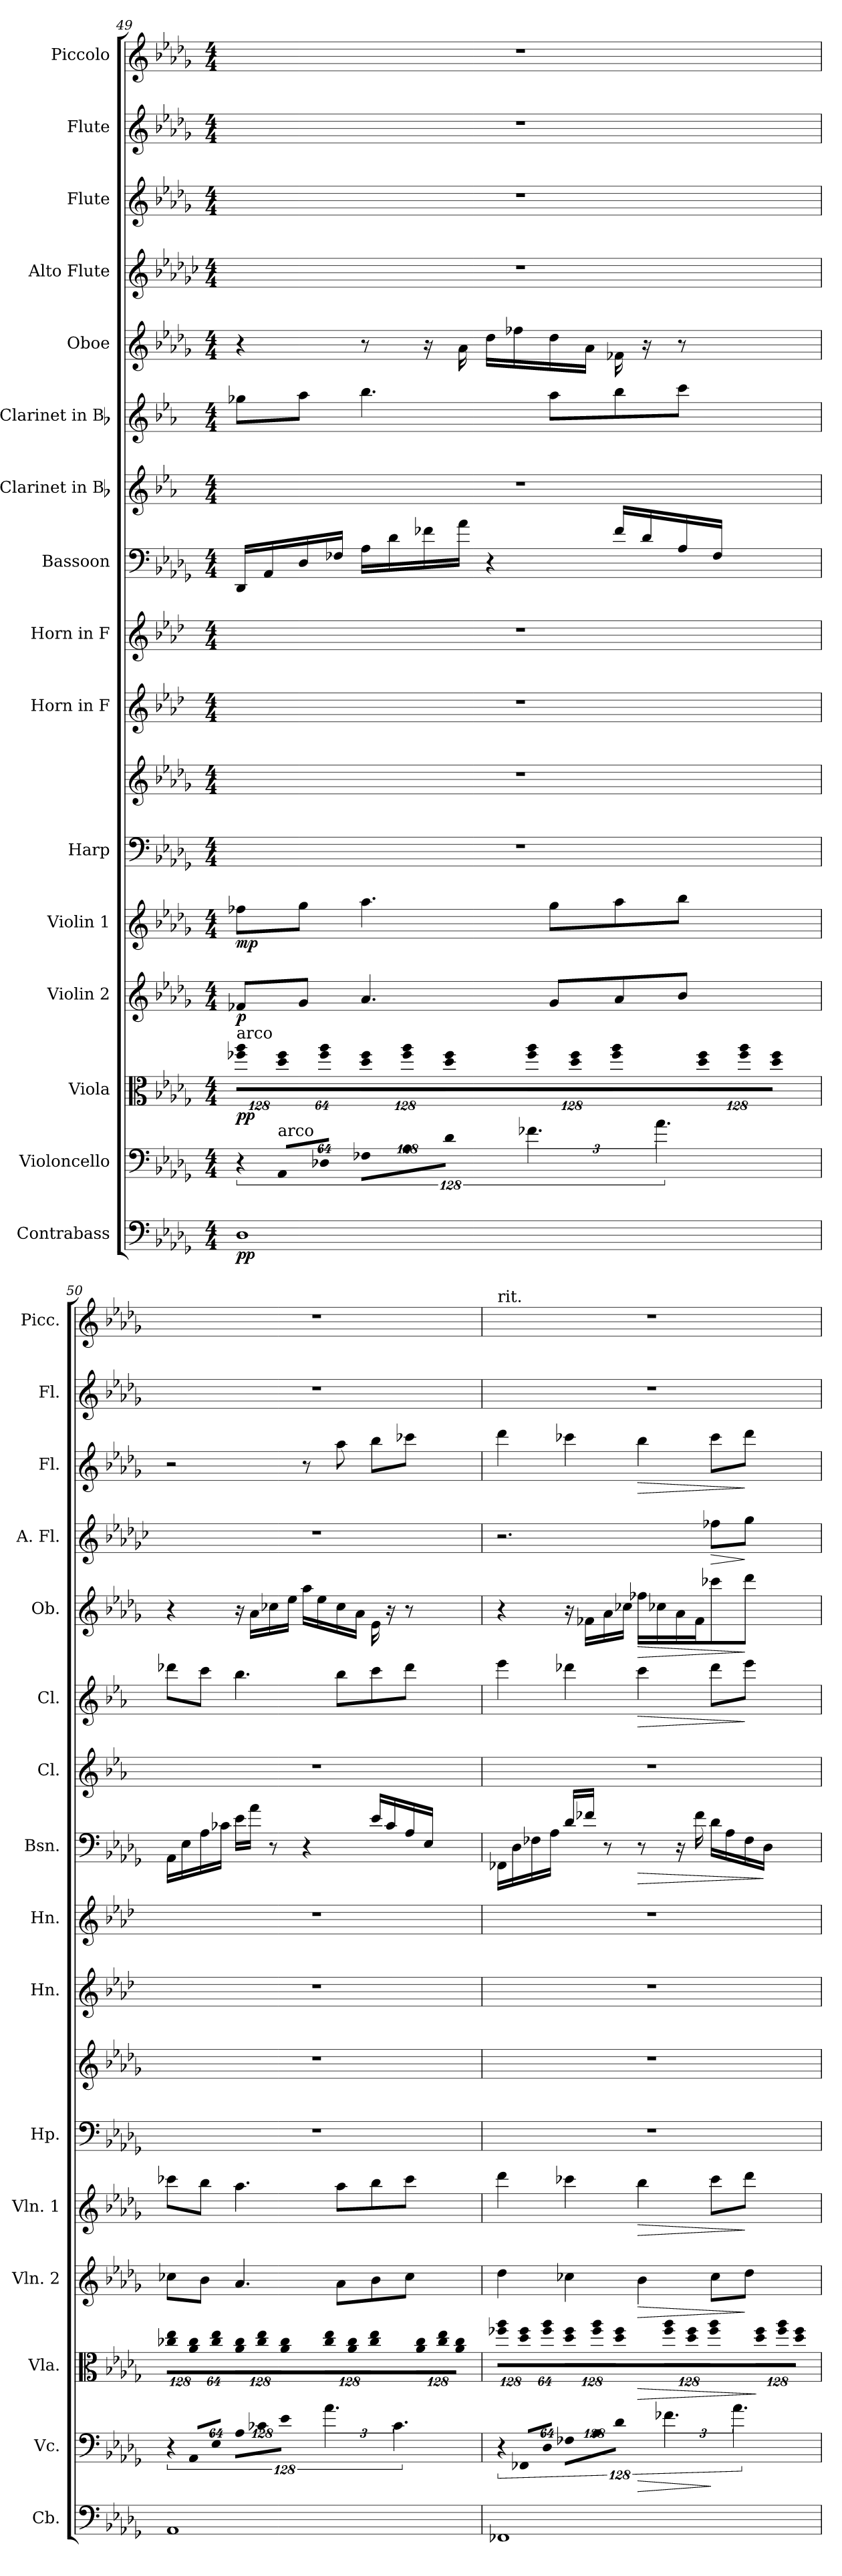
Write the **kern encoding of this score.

**kern	**dynam	**kern	**dynam	**kern	**dynam	**kern	**dynam	**kern	**dynam	**kern	**kern	**kern	**kern	**kern	**dynam	**kern	**kern	**dynam	**kern	**dynam	**kern	**dynam	**kern	**dynam	**kern	**kern
*part16	*part16	*part15	*part15	*part14	*part14	*part13	*part13	*part12	*part12	*part11	*part11	*part10	*part9	*part8	*part8	*part7	*part6	*part6	*part5	*part5	*part4	*part4	*part3	*part3	*part2	*part1
*staff17	*staff17	*staff16	*staff16	*staff15	*staff15	*staff14	*staff14	*staff13	*staff13	*staff12	*staff11	*staff10	*staff9	*staff8	*staff8	*staff7	*staff6	*staff6	*staff5	*staff5	*staff4	*staff4	*staff3	*staff3	*staff2	*staff1
*I"Contrabass	*	*I"Violoncello	*	*I"Viola	*	*I"Violin 2	*	*I"Violin 1	*	*I"Harp	*	*I"Horn in F	*I"Horn in F	*I"Bassoon	*	*I"Clarinet in Bb	*I"Clarinet in Bb	*	*I"Oboe	*	*I"Alto Flute	*	*I"Flute	*	*I"Flute	*I"Piccolo
*I'Cb.	*	*I'Vc.	*	*I'Vla.	*	*I'Vln. 2	*	*I'Vln. 1	*	*I'Hp.	*	*I'Hn.	*I'Hn.	*I'Bsn.	*	*I'Cl.	*I'Cl.	*	*I'Ob.	*	*I'A. Fl.	*	*I'Fl.	*	*I'Fl.	*I'Picc.
!!LO:PB:g=z
*clefF4	*	*clefF4	*	*clefC3	*	*clefG2	*	*clefG2	*	*clefF4	*clefG2	*clefG2	*clefG2	*clefF4	*	*clefG2	*clefG2	*	*clefG2	*	*clefG2	*	*clefG2	*	*clefG2	*clefG2
*ITrd7c12	*	*	*	*	*	*	*	*	*	*	*	*ITrd4c7	*ITrd4c7	*	*	*ITrd1c2	*ITrd1c2	*	*	*	*ITrd3c5	*	*	*	*	*ITrd-7c-12
*k[b-e-a-d-g-]	*	*k[b-e-a-d-g-]	*	*k[b-e-a-d-g-]	*	*k[b-e-a-d-g-]	*	*k[b-e-a-d-g-]	*	*k[b-e-a-d-g-]	*k[b-e-a-d-g-]	*k[b-e-a-d-g-]	*k[b-e-a-d-g-]	*k[b-e-a-d-g-]	*	*k[b-e-a-d-g-]	*k[b-e-a-d-g-]	*	*k[b-e-a-d-g-]	*	*k[b-e-a-d-g-]	*	*k[b-e-a-d-g-]	*	*k[b-e-a-d-g-]	*k[b-e-a-d-g-]
*D-:	*	*D-:	*	*D-:	*	*D-:	*	*D-:	*	*D-:	*D-:	*D-:	*D-:	*D-:	*	*D-:	*D-:	*	*D-:	*	*D-:	*	*D-:	*	*D-:	*D-:
*M4/4	*	*M4/4	*	*M4/4	*	*M4/4	*	*M4/4	*	*M4/4	*M4/4	*M4/4	*M4/4	*M4/4	*	*M4/4	*M4/4	*	*M4/4	*	*M4/4	*	*M4/4	*	*M4/4	*M4/4
=49	=49	=49	=49	=49	=49	=49	=49	=49	=49	=49	=49	=49	=49	=49	=49	=49	=49	=49	=49	=49	=49	=49	=49	=49	=49	=49
!	!	!LO:N:vis=8	!	!	!	!	!	!	!	!	!	!	!	!	!	!	!	!	!	!	!	!	!	!	!	!
*	*	*	*	*Xbrackettup	*	*	*	*	*	*	*	*	*	*	*	*	*	*	*	*	*	*	*	*	*	*
!	!	!	!	!LO:TX:a:t=arco	!	!	!	!	!	!	!	!	!	!	!	!	!	!	!	!	!	!	!	!	!	!
!	!	!	!	!LO:N:vis=8	!	!	!	!	!	!	!	!	!	!	!	!	!	!	!	!	!	!	!	!	!	!
1DD-i	pp	1024%85r	.	1024%85ff-Xi\@96@ 1024%85aa-i@96@L	pp	8f-Xi/L	p	8ff-Xi\L	mp	1r	1r	1r	1r	16DD-i/LL	.	1r	8ff-Xi\L	.	4r	.	1r	.	1r	.	1r	1r
.	.	.	.	.	.	.	.	.	.	.	.	.	.	16AA-i/	.	.	.	.	.	.	.	.	.	.	.	.
!	!	!LO:TX:a:t=arco	!	!	!	!	!	!	!	!	!	!	!	!	!	!	!	!	!	!	!	!	!	!	!	!
!	!	!LO:N:vis=8	!	!LO:N:vis=8	!	!	!	!	!	!	!	!	!	!	!	!	!	!	!	!	!	!	!	!	!	!
.	.	1024%85AA-@24@i/L	.	1024%85dd-i\@96@ 1024%85ff-i@96@	.	.	.	.	.	.	.	.	.	.	.	.	.	.	.	.	.	.	.	.	.	.
.	.	.	.	.	.	8g-i/J	.	8gg-i\J	.	.	.	.	.	16D-i/	.	.	8gg-i\J	.	.	.	.	.	.	.	.	.
!	!	!LO:N:vis=8	!	!LO:N:vis=8	!	!	!	!	!	!	!	!	!	!	!	!	!	!	!	!	!	!	!	!	!	!
.	.	512%43D-X@24@i/J	.	512%43ff-i\@96@ 512%43aa-i@96@J	.	.	.	.	.	.	.	.	.	.	.	.	.	.	.	.	.	.	.	.	.	.
.	.	.	.	.	.	.	.	.	.	.	.	.	.	16F-Xi/JJ	.	.	.	.	.	.	.	.	.	.	.	.
*	*	*Xbrackettup	*	*	*	*	*	*	*	*	*	*	*	*	*	*	*	*	*	*	*	*	*	*	*	*
!	!	!LO:N:vis=8	!	!LO:N:vis=8	!	!	!	!	!	!	!	!	!	!	!	!	!	!	!	!	!	!	!	!	!	!
.	.	1024%85F-X@24@i\L	.	1024%85dd-i\@96@ 1024%85ff-i@96@L	.	4.a-i/	.	4.aa-i\	.	.	.	.	.	16A-i/LL	.	.	4.aa-i\	.	8r	.	.	.	.	.	.	.
.	.	.	.	.	.	.	.	.	.	.	.	.	.	16d-i\	.	.	.	.	.	.	.	.	.	.	.	.
!	!	!LO:N:vis=8	!	!LO:N:vis=8	!	!	!	!	!	!	!	!	!	!	!	!	!	!	!	!	!	!	!	!	!	!
.	.	1024%85A-@24@i\	.	1024%85ff-i\@96@ 1024%85aa-i@96@	.	.	.	.	.	.	.	.	.	.	.	.	.	.	.	.	.	.	.	.	.	.
.	.	.	.	.	.	.	.	.	.	.	.	.	.	16f-Xi\	.	.	.	.	16r	.	.	.	.	.	.	.
!	!	!LO:N:vis=8	!	!LO:N:vis=8	!	!	!	!	!	!	!	!	!	!	!	!	!	!	!	!	!	!	!	!	!	!
.	.	512%43d-@24@i\J	.	512%43dd-i\@96@ 512%43ff-i@96@J	.	.	.	.	.	.	.	.	.	.	.	.	.	.	.	.	.	.	.	.	.	.
.	.	.	.	.	.	.	.	.	.	.	.	.	.	16a-i\JJ	.	.	.	.	16a-i\	.	.	.	.	.	.	.
*	*	*brackettup	*	*	*	*	*	*	*	*	*	*	*	*	*	*	*	*	*	*	*	*	*	*	*	*
!	!	!	!	!LO:N:vis=8	!	!	!	!	!	!	!	!	!	!	!	!	!	!	!	!	!	!	!	!	!	!
.	.	6.f-Xi\	.	1024%85ff-i\@96@ 1024%85aa-i@96@L	.	.	.	.	.	.	.	.	.	4r	.	.	.	.	16dd-i\LL	.	.	.	.	.	.	.
.	.	.	.	.	.	.	.	.	.	.	.	.	.	.	.	.	.	.	16ff-Xi\	.	.	.	.	.	.	.
!	!	!	!	!LO:N:vis=8	!	!	!	!	!	!	!	!	!	!	!	!	!	!	!	!	!	!	!	!	!	!
.	.	.	.	1024%85dd-i\@96@ 1024%85ff-i@96@	.	.	.	.	.	.	.	.	.	.	.	.	.	.	.	.	.	.	.	.	.	.
.	.	.	.	.	.	8g-i/L	.	8gg-i\L	.	.	.	.	.	.	.	.	8gg-i\L	.	16dd-i\	.	.	.	.	.	.	.
!	!	!	!	!LO:N:vis=8	!	!	!	!	!	!	!	!	!	!	!	!	!	!	!	!	!	!	!	!	!	!
.	.	.	.	512%43ff-i\@96@ 512%43aa-i@96@J	.	.	.	.	.	.	.	.	.	.	.	.	.	.	.	.	.	.	.	.	.	.
.	.	.	.	.	.	.	.	.	.	.	.	.	.	.	.	.	.	.	16a-i\JJ	.	.	.	.	.	.	.
!	!	!	!	!LO:N:vis=8	!	!	!	!	!	!	!	!	!	!	!	!	!	!	!	!	!	!	!	!	!	!
.	.	6.a-i\	.	1024%85dd-i\@96@ 1024%85ff-i@96@L	.	8a-i/	.	8aa-i\	.	.	.	.	.	16f-i\LL	.	.	8aa-i\	.	16f-Xi\	.	.	.	.	.	.	.
.	.	.	.	.	.	.	.	.	.	.	.	.	.	16d-i\	.	.	.	.	16r	.	.	.	.	.	.	.
!	!	!	!	!LO:N:vis=8	!	!	!	!	!	!	!	!	!	!	!	!	!	!	!	!	!	!	!	!	!	!
.	.	.	.	1024%85ff-i\@96@ 1024%85aa-i@96@	.	.	.	.	.	.	.	.	.	.	.	.	.	.	.	.	.	.	.	.	.	.
.	.	.	.	.	.	8b-i/J	.	8bb-i\J	.	.	.	.	.	16A-i/	.	.	8bb-i\J	.	8r	.	.	.	.	.	.	.
!	!	!	!	!LO:N:vis=8	!	!	!	!	!	!	!	!	!	!	!	!	!	!	!	!	!	!	!	!	!	!
.	.	.	.	512%43dd-i\@96@ 512%43ff-i@96@J	.	.	.	.	.	.	.	.	.	.	.	.	.	.	.	.	.	.	.	.	.	.
.	.	.	.	.	.	.	.	.	.	.	.	.	.	16F-i/JJ	.	.	.	.	.	.	.	.	.	.	.	.
=50	=50	=50	=50	=50	=50	=50	=50	=50	=50	=50	=50	=50	=50	=50	=50	=50	=50	=50	=50	=50	=50	=50	=50	=50	=50	=50
!	!	!LO:N:vis=8	!	!LO:N:vis=8	!	!	!	!	!	!	!	!	!	!	!	!	!	!	!	!	!	!	!	!	!	!
1AAA-i	.	1024%85r	.	1024%85cc-Xi\@96@ 1024%85ee-i@96@L	.	8cc-Xi\L	.	8ccc-Xi\L	.	1r	1r	1r	1r	16AA-i\LL	.	1r	8ccc-Xi\L	.	4r	.	1r	.	2r	.	1r	1r
.	.	.	.	.	.	.	.	.	.	.	.	.	.	16E-i\	.	.	.	.	.	.	.	.	.	.	.	.
!	!	!LO:N:vis=8	!	!LO:N:vis=8	!	!	!	!	!	!	!	!	!	!	!	!	!	!	!	!	!	!	!	!	!	!
.	.	1024%85AA-@24@i/L	.	1024%85a-i\@96@ 1024%85cc-i@96@	.	.	.	.	.	.	.	.	.	.	.	.	.	.	.	.	.	.	.	.	.	.
.	.	.	.	.	.	8b-i\J	.	8bb-i\J	.	.	.	.	.	16A-i\	.	.	8bb-i\J	.	.	.	.	.	.	.	.	.
!	!	!LO:N:vis=8	!	!LO:N:vis=8	!	!	!	!	!	!	!	!	!	!	!	!	!	!	!	!	!	!	!	!	!	!
.	.	512%43E-@24@i/J	.	512%43cc-i\@96@ 512%43ee-i@96@J	.	.	.	.	.	.	.	.	.	.	.	.	.	.	.	.	.	.	.	.	.	.
.	.	.	.	.	.	.	.	.	.	.	.	.	.	16c-Xi\JJ	.	.	.	.	.	.	.	.	.	.	.	.
*	*	*Xbrackettup	*	*	*	*	*	*	*	*	*	*	*	*	*	*	*	*	*	*	*	*	*	*	*	*
!	!	!LO:N:vis=8	!	!LO:N:vis=8	!	!	!	!	!	!	!	!	!	!	!	!	!	!	!	!	!	!	!	!	!	!
.	.	1024%85A-@24@i\L	.	1024%85a-i\@96@ 1024%85cc-i@96@L	.	4.a-i/	.	4.aa-i\	.	.	.	.	.	16e-i\LL	.	.	4.aa-i\	.	16r	.	.	.	.	.	.	.
.	.	.	.	.	.	.	.	.	.	.	.	.	.	16a-i\JJ	.	.	.	.	16a-i/LL	.	.	.	.	.	.	.
!	!	!LO:N:vis=8	!	!LO:N:vis=8	!	!	!	!	!	!	!	!	!	!	!	!	!	!	!	!	!	!	!	!	!	!
.	.	1024%85c-X@24@i\	.	1024%85cc-i\@96@ 1024%85ee-i@96@	.	.	.	.	.	.	.	.	.	.	.	.	.	.	.	.	.	.	.	.	.	.
.	.	.	.	.	.	.	.	.	.	.	.	.	.	8r	.	.	.	.	16cc-Xi\	.	.	.	.	.	.	.
!	!	!LO:N:vis=8	!	!LO:N:vis=8	!	!	!	!	!	!	!	!	!	!	!	!	!	!	!	!	!	!	!	!	!	!
.	.	512%43e-@24@i\J	.	512%43a-i\@96@ 512%43cc-i@96@J	.	.	.	.	.	.	.	.	.	.	.	.	.	.	.	.	.	.	.	.	.	.
.	.	.	.	.	.	.	.	.	.	.	.	.	.	.	.	.	.	.	16ee-i\JJ	.	.	.	.	.	.	.
*	*	*brackettup	*	*	*	*	*	*	*	*	*	*	*	*	*	*	*	*	*	*	*	*	*	*	*	*
!	!	!	!	!LO:N:vis=8	!	!	!	!	!	!	!	!	!	!	!	!	!	!	!	!	!	!	!	!	!	!
.	.	6.a-i\	.	1024%85cc-i\@96@ 1024%85ee-i@96@L	.	.	.	.	.	.	.	.	.	4r	.	.	.	.	16aa-i\LL	.	.	.	8r	.	.	.
.	.	.	.	.	.	.	.	.	.	.	.	.	.	.	.	.	.	.	16ee-i\	.	.	.	.	.	.	.
!	!	!	!	!LO:N:vis=8	!	!	!	!	!	!	!	!	!	!	!	!	!	!	!	!	!	!	!	!	!	!
.	.	.	.	1024%85a-i\@96@ 1024%85cc-i@96@	.	.	.	.	.	.	.	.	.	.	.	.	.	.	.	.	.	.	.	.	.	.
.	.	.	.	.	.	8a-i\L	.	8aa-i\L	.	.	.	.	.	.	.	.	8aa-i\L	.	16cc-i\	.	.	.	8aa-i\	.	.	.
!	!	!	!	!LO:N:vis=8	!	!	!	!	!	!	!	!	!	!	!	!	!	!	!	!	!	!	!	!	!	!
.	.	.	.	512%43cc-i\@96@ 512%43ee-i@96@J	.	.	.	.	.	.	.	.	.	.	.	.	.	.	.	.	.	.	.	.	.	.
.	.	.	.	.	.	.	.	.	.	.	.	.	.	.	.	.	.	.	16a-i\JJ	.	.	.	.	.	.	.
!	!	!	!	!LO:N:vis=8	!	!	!	!	!	!	!	!	!	!	!	!	!	!	!	!	!	!	!	!	!	!
.	.	6.c-i\	.	1024%85a-i\@96@ 1024%85cc-i@96@L	.	8b-i\	.	8bb-i\	.	.	.	.	.	16e-i\LL	.	.	8bb-i\	.	16e-i\	.	.	.	8bb-i\L	.	.	.
.	.	.	.	.	.	.	.	.	.	.	.	.	.	16c-i/	.	.	.	.	16r	.	.	.	.	.	.	.
!	!	!	!	!LO:N:vis=8	!	!	!	!	!	!	!	!	!	!	!	!	!	!	!	!	!	!	!	!	!	!
.	.	.	.	1024%85cc-i\@96@ 1024%85ee-i@96@	.	.	.	.	.	.	.	.	.	.	.	.	.	.	.	.	.	.	.	.	.	.
.	.	.	.	.	.	8cc-i\J	.	8ccc-i\J	.	.	.	.	.	16A-i/	.	.	8ccc-i\J	.	8r	.	.	.	8ccc-Xi\J	.	.	.
!	!	!	!	!LO:N:vis=8	!	!	!	!	!	!	!	!	!	!	!	!	!	!	!	!	!	!	!	!	!	!
.	.	.	.	512%43a-i\@96@ 512%43cc-i@96@J	.	.	.	.	.	.	.	.	.	.	.	.	.	.	.	.	.	.	.	.	.	.
.	.	.	.	.	.	.	.	.	.	.	.	.	.	16E-i/JJ	.	.	.	.	.	.	.	.	.	.	.	.
=51	=51	=51	=51	=51	=51	=51	=51	=51	=51	=51	=51	=51	=51	=51	=51	=51	=51	=51	=51	=51	=51	=51	=51	=51	=51	=51
!	!	!	!	!	!	!	!	!	!	!	!	!	!	!	!	!	!	!	!	!	!	!	!	!	!	!LO:TX:t=rit.
!	!	!LO:N:vis=8	!	!LO:N:vis=8	!	!	!	!	!	!	!	!	!	!	!	!	!	!	!	!	!	!	!	!	!	!
1FFF-Xi	.	1024%85r	.	1024%85ff-Xi\@96@ 1024%85aa-i@96@L	.	4dd-i\	.	4ddd-i\	.	1r	1r	1r	1r	16FF-Xi\LL	.	1r	4ddd-i\	.	4r	.	2.r	.	4ddd-i\	.	1r	1r
.	.	.	.	.	.	.	.	.	.	.	.	.	.	16D-i\	.	.	.	.	.	.	.	.	.	.	.	.
!	!	!LO:N:vis=8	!	!LO:N:vis=8	!	!	!	!	!	!	!	!	!	!	!	!	!	!	!	!	!	!	!	!	!	!
.	.	1024%85FF-X@24@i/L	.	1024%85dd-i\@96@ 1024%85ff-i@96@	.	.	.	.	.	.	.	.	.	.	.	.	.	.	.	.	.	.	.	.	.	.
.	.	.	.	.	.	.	.	.	.	.	.	.	.	16F-Xi\	.	.	.	.	.	.	.	.	.	.	.	.
!	!	!LO:N:vis=8	!	!LO:N:vis=8	!	!	!	!	!	!	!	!	!	!	!	!	!	!	!	!	!	!	!	!	!	!
.	.	512%43D-@24@i/J	.	512%43ff-i\@96@ 512%43aa-i@96@J	.	.	.	.	.	.	.	.	.	.	.	.	.	.	.	.	.	.	.	.	.	.
.	.	.	.	.	.	.	.	.	.	.	.	.	.	16A-i\JJ	.	.	.	.	.	.	.	.	.	.	.	.
*	*	*Xbrackettup	*	*	*	*	*	*	*	*	*	*	*	*	*	*	*	*	*	*	*	*	*	*	*	*
!	!	!LO:N:vis=8	!	!LO:N:vis=8	!	!	!	!	!	!	!	!	!	!	!	!	!	!	!	!	!	!	!	!	!	!
.	.	1024%85F-X@24@i\L	.	1024%85dd-i\@96@ 1024%85ff-i@96@L	.	4cc-Xi\	.	4ccc-Xi\	.	.	.	.	.	16d-i/LL	.	.	4ccc-Xi\	.	16r	.	.	.	4ccc-Xi\	.	.	.
.	.	.	.	.	.	.	.	.	.	.	.	.	.	16f-Xi\JJ	.	.	.	.	16f-Xi\LL	.	.	.	.	.	.	.
!	!	!LO:N:vis=8	!	!LO:N:vis=8	!	!	!	!	!	!	!	!	!	!	!	!	!	!	!	!	!	!	!	!	!	!
.	.	1024%85A-@24@i\	.	1024%85ff-i\@96@ 1024%85aa-i@96@	.	.	.	.	.	.	.	.	.	.	.	.	.	.	.	.	.	.	.	.	.	.
.	.	.	.	.	.	.	.	.	.	.	.	.	.	8r	.	.	.	.	16a-i\	.	.	.	.	.	.	.
!	!	!LO:N:vis=8	!	!LO:N:vis=8	!	!	!	!	!	!	!	!	!	!	!	!	!	!	!	!	!	!	!	!	!	!
.	.	512%43d-@24@i\J	.	512%43dd-i\@96@ 512%43ff-i@96@J	.	.	.	.	.	.	.	.	.	.	.	.	.	.	.	.	.	.	.	.	.	.
.	.	.	.	.	.	.	.	.	.	.	.	.	.	.	.	.	.	.	16cc-Xi\JJ	.	.	.	.	.	.	.
*	*	*brackettup	*	*	*	*	*	*	*	*	*	*	*	*	*	*	*	*	*	*	*	*	*	*	*	*
!	!	!	!LO:HP:b	!LO:N:vis=8	!LO:HP:b	!	!LO:HP:b	!	!LO:HP:b	!	!	!	!	!	!LO:HP:b	!	!	!LO:HP:b	!	!LO:HP:b	!	!	!	!LO:HP:b	!	!
.	.	6.f-Xi\	>	1024%85ff-i\@96@ 1024%85aa-i@96@L	>	4b-i\	>	4bb-i\	>	.	.	.	.	8r	>	.	4bb-i\	>	16ff-Xi\LL	>	.	.	4bb-i\	>	.	.
.	.	.	.	.	.	.	.	.	.	.	.	.	.	.	.	.	.	.	16cc-Xi\	.	.	.	.	.	.	.
!	!	!	!	!LO:N:vis=8	!	!	!	!	!	!	!	!	!	!	!	!	!	!	!	!	!	!	!	!	!	!
.	.	.	.	1024%85dd-i\@96@ 1024%85ff-i@96@	.	.	.	.	.	.	.	.	.	.	.	.	.	.	.	.	.	.	.	.	.	.
.	.	.	.	.	.	.	.	.	.	.	.	.	.	16r	.	.	.	.	16a-i\	.	.	.	.	.	.	.
!	!	!	!	!LO:N:vis=8	!	!	!	!	!	!	!	!	!	!	!	!	!	!	!	!	!	!	!	!	!	!
.	.	.	.	512%43ff-i\@96@ 512%43aa-i@96@J	.	.	.	.	.	.	.	.	.	.	.	.	.	.	.	.	.	.	.	.	.	.
.	.	.	.	.	.	.	.	.	.	.	.	.	.	16f-i\	.	.	.	.	16f-i\J	.	.	.	.	.	.	.
!	!	!	!	!LO:N:vis=8	!	!	!	!	!	!	!	!	!	!	!	!	!	!	!	!	!	!LO:HP:b	!	!	!	!
.	.	6.a-i\	]	1024%85dd-i\@96@ 1024%85ff-i@96@L	.	8cc-i\L	.	8ccc-i\L	.	.	.	.	.	16d-i\LL	.	.	8ccc-i\L	.	8ccc-Xi/	.	8cc-Xi\L	>	8ccc-i\L	.	.	.
.	.	.	.	.	.	.	.	.	.	.	.	.	.	16A-i\	.	.	.	.	.	.	.	.	.	.	.	.
!	!	!	!	!LO:N:vis=8	!	!	!	!	!	!	!	!	!	!	!	!	!	!	!	!	!	!	!	!	!	!
.	.	.	.	1024%85ff-i\@96@ 1024%85aa-i@96@	.	.	.	.	.	.	.	.	.	.	.	.	.	.	.	.	.	.	.	.	.	.
.	.	.	.	.	.	8dd-i\J	]	8ddd-i\J	]	.	.	.	.	16F-i\	.	.	8ddd-i\J	]	8ddd-i/J	]	8dd-i\J	]	8ddd-i\J	]	.	.
!	!	!	!	!LO:N:vis=8	!	!	!	!	!	!	!	!	!	!	!	!	!	!	!	!	!	!	!	!	!	!
.	.	.	.	512%43dd-i\@96@ 512%43ff-i@96@J	]	.	.	.	.	.	.	.	.	.	.	.	.	.	.	.	.	.	.	.	.	.
.	.	.	.	.	.	.	.	.	.	.	.	.	.	16D-i\JJ	]	.	.	.	.	.	.	.	.	.	.	.
=	=	=	=	=	=	=	=	=	=	=	=	=	=	=	=	=	=	=	=	=	=	=	=	=	=	=
*-	*-	*-	*-	*-	*-	*-	*-	*-	*-	*-	*-	*-	*-	*-	*-	*-	*-	*-	*-	*-	*-	*-	*-	*-	*-	*-
